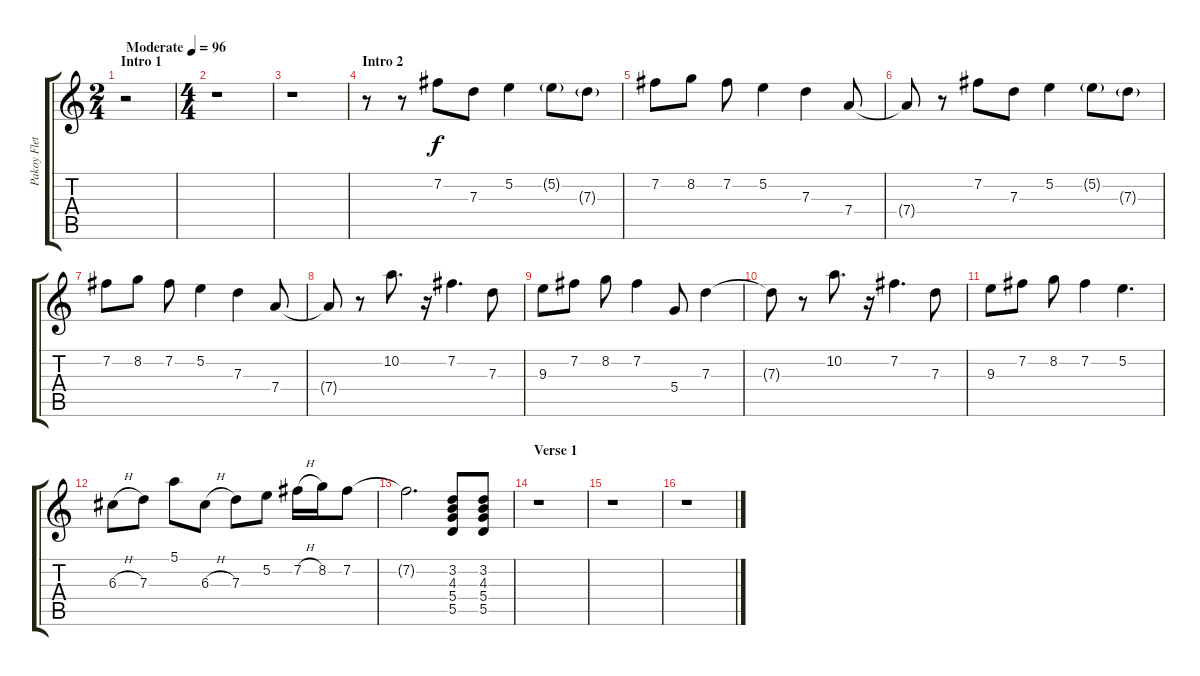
\track ("Pakoy Fletchero" "Pakoy Flet") {instrument overdrivenguitar}
\staff {score tabs}
\tuning (E4 B3 G3 D3 A2 D2) {hide}
\ts (2 4)
\section ("" "Intro 1")
\tempo (96 "Moderate")
\clef g2
\ks c
r.2{dy f instrument overdrivenguitar} |
\ts (4 4)
r.1 |
r.1 |
\section ("" "Intro 2")
r.8 r.8 7.2.8 7.3.8 5.2.4 5.2{g}.8 7.3{g}.8 |
7.2.8 8.2.8 7.2.8 5.2.4 7.3.4 7.4.8 |
7.4{t}.8 r.8 7.2.8 7.3.8 5.2.4 5.2{g}.8 7.3{g}.8 |
7.2.8 8.2.8 7.2.8 5.2.4 7.3.4 7.4.8 |
7.4{t}.8 r.8 10.2.8{d} r.16 7.2.4{d} 7.3.8 |
9.3.8 7.2.8 8.2.8 7.2.4 5.4.8 7.3.4 |
7.3{t}.8 r.8 10.2.8{d} r.16 7.2.4{d} 7.3.8 |
9.3.8 7.2.8 8.2.8 7.2.4 5.2.4{d} |
6.3{h}.8 7.3.8 5.1.8 6.3{h}.8 7.3.8 5.2.8 7.2{h}.16 8.2.16 7.2.8 |
7.2{t}.2{d} (3.2 4.3 5.4 5.5).8 (3.2 4.3 5.4 5.5).8 |
\section ("" "Verse 1")
r.1 |
r.1 |
r.1
